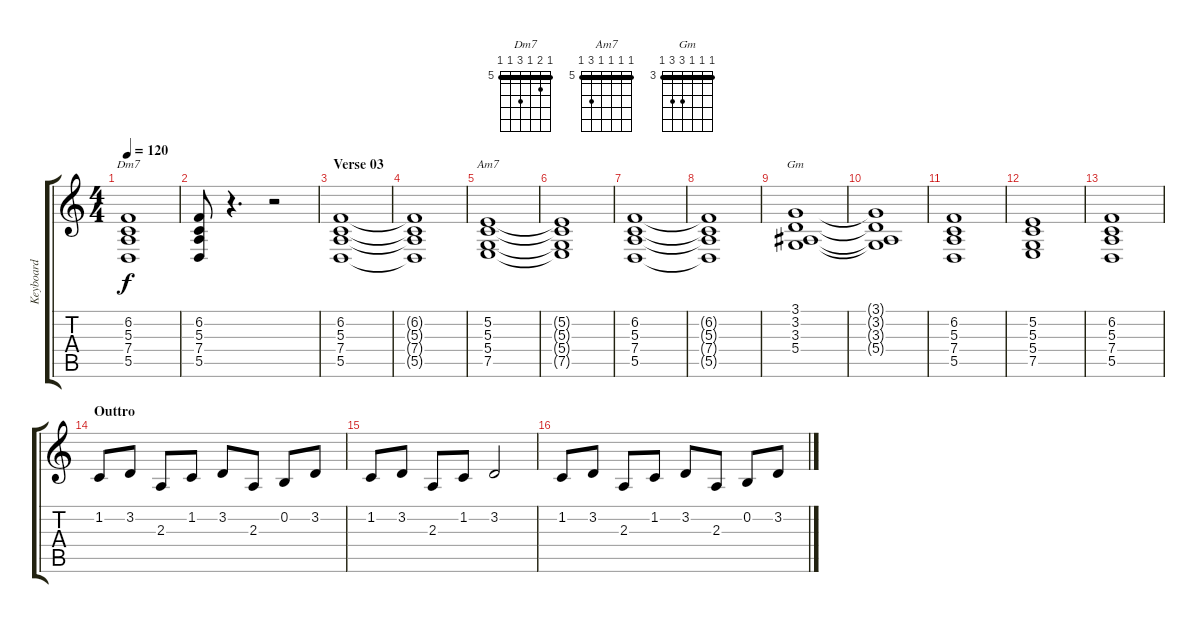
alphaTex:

\track ("Keyboard" "Keyboard") {instrument electricpiano2}
\staff {score tabs}
\tuning (E4 B3 G3 D3 A2 E2) {hide}
\chord ("Dm7" 5 6 5 7 5 5) {firstfret 5 barre 5}
\chord ("Am7" 5 5 5 5 7 5) {firstfret 5 barre 5}
\chord ("Gm" 3 3 3 5 5 3) {firstfret 3 barre 3}
\ts (4 4)
\tempo 120
\clef g2
\ks c
(6.2 5.3 7.4 5.5).1{ch "Dm7" dy f} |
(6.2 5.3 7.4 5.5).8 r.4{d} r.2 |
\section ("" "Verse 03")
(6.2 5.3 7.4 5.5).1 |
(6.2{t} 5.3{t} 7.4{t} 5.5{t}).1 |
(5.2 5.3 5.4 7.5).1{ch "Am7"} |
(5.2{t} 5.3{t} 5.4{t} 7.5{t}).1 |
(6.2 5.3 7.4 5.5).1 |
(6.2{t} 5.3{t} 7.4{t} 5.5{t}).1 |
(3.1 3.2 3.3 5.4).1{ch "Gm"} |
(3.1{t} 3.2{t} 3.3{t} 5.4{t}).1 |
(6.2 5.3 7.4 5.5).1 |
(5.2 5.3 5.4 7.5).1 |
(6.2 5.3 7.4 5.5).1 |
\section ("" "Outtro")
1.2.8 3.2.8 2.3.8 1.2.8 3.2.8 2.3.8 0.2.8 3.2.8 |
1.2.8 3.2.8 2.3.8 1.2.8 3.2.2 |
1.2.8 3.2.8 2.3.8 1.2.8 3.2.8 2.3.8 0.2.8 3.2.8
